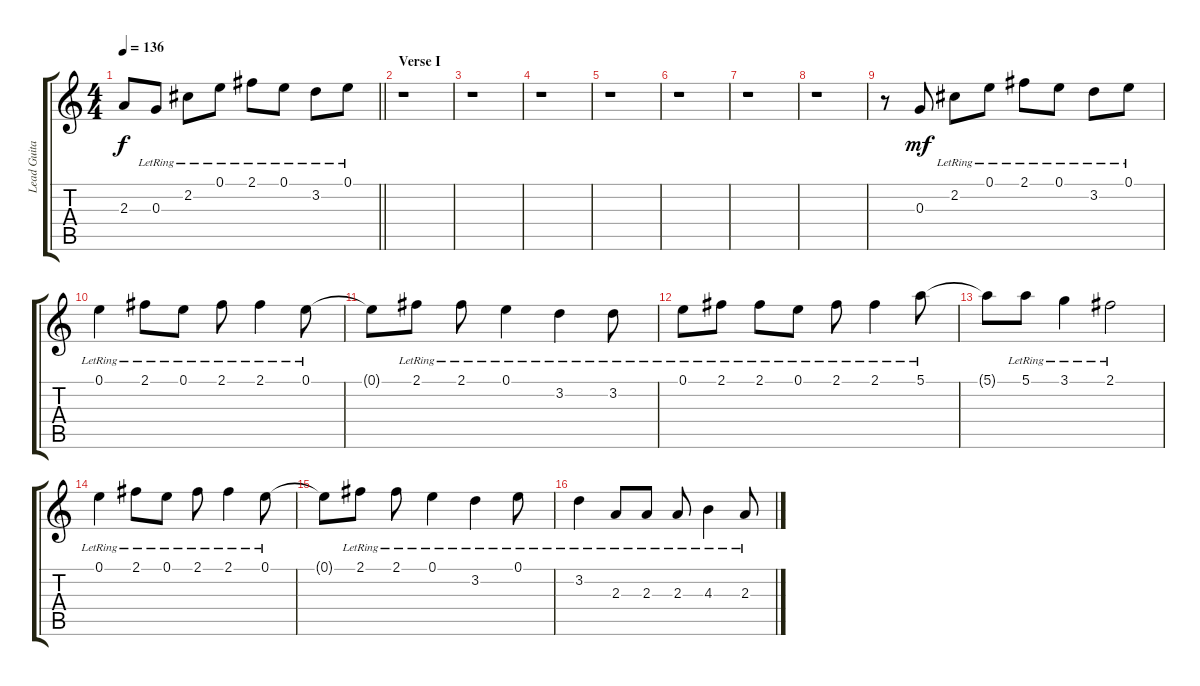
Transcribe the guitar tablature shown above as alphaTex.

\track ("Lead Guitar I" "Lead Guita") {instrument electricguitarclean}
\staff {score tabs}
\tuning (E4 B3 G3 D3 A2 E2) {hide}
\ts (4 4)
\tempo 136
\clef g2
\barLineRight lightlight
\ks c
2.3{t}.8{dy f} 0.3{lr}.8 2.2{lr}.8 0.1{lr}.8 2.1{lr}.8 0.1{lr}.8 3.2{lr}.8 0.1{lr}.8 |
\section ("" "Verse I")
r.1 |
r.1 |
r.1 |
r.1 |
r.1 |
r.1 |
r.1 |
r.8 0.3.8{dy mf} 2.2{lr}.8 0.1{lr}.8 2.1{lr}.8 0.1{lr}.8 3.2{lr}.8 0.1{lr}.8 |
0.1{lr}.4 2.1{lr}.8 0.1{lr}.8 2.1{lr}.8 2.1{lr}.4 0.1{lr}.8 |
0.1{t}.8 2.1{lr}.8 2.1{lr}.8 0.1{lr}.4 3.2{lr}.4 3.2{lr}.8 |
0.1{lr}.8 2.1{lr}.8 2.1{lr}.8 0.1{lr}.8 2.1{lr}.8 2.1{lr}.4 5.1{lr}.8 |
5.1{t}.8 5.1{lr}.8 3.1{lr}.4 2.1{lr}.2 |
0.1{lr}.4 2.1{lr}.8 0.1{lr}.8 2.1{lr}.8 2.1{lr}.4 0.1{lr}.8 |
0.1{t}.8 2.1{lr}.8 2.1{lr}.8 0.1{lr}.4 3.2{lr}.4 0.1{lr}.8 |
3.2{lr}.4 2.3{lr}.8 2.3{lr}.8 2.3{lr}.8 4.3{lr}.4 2.3{lr}.8
